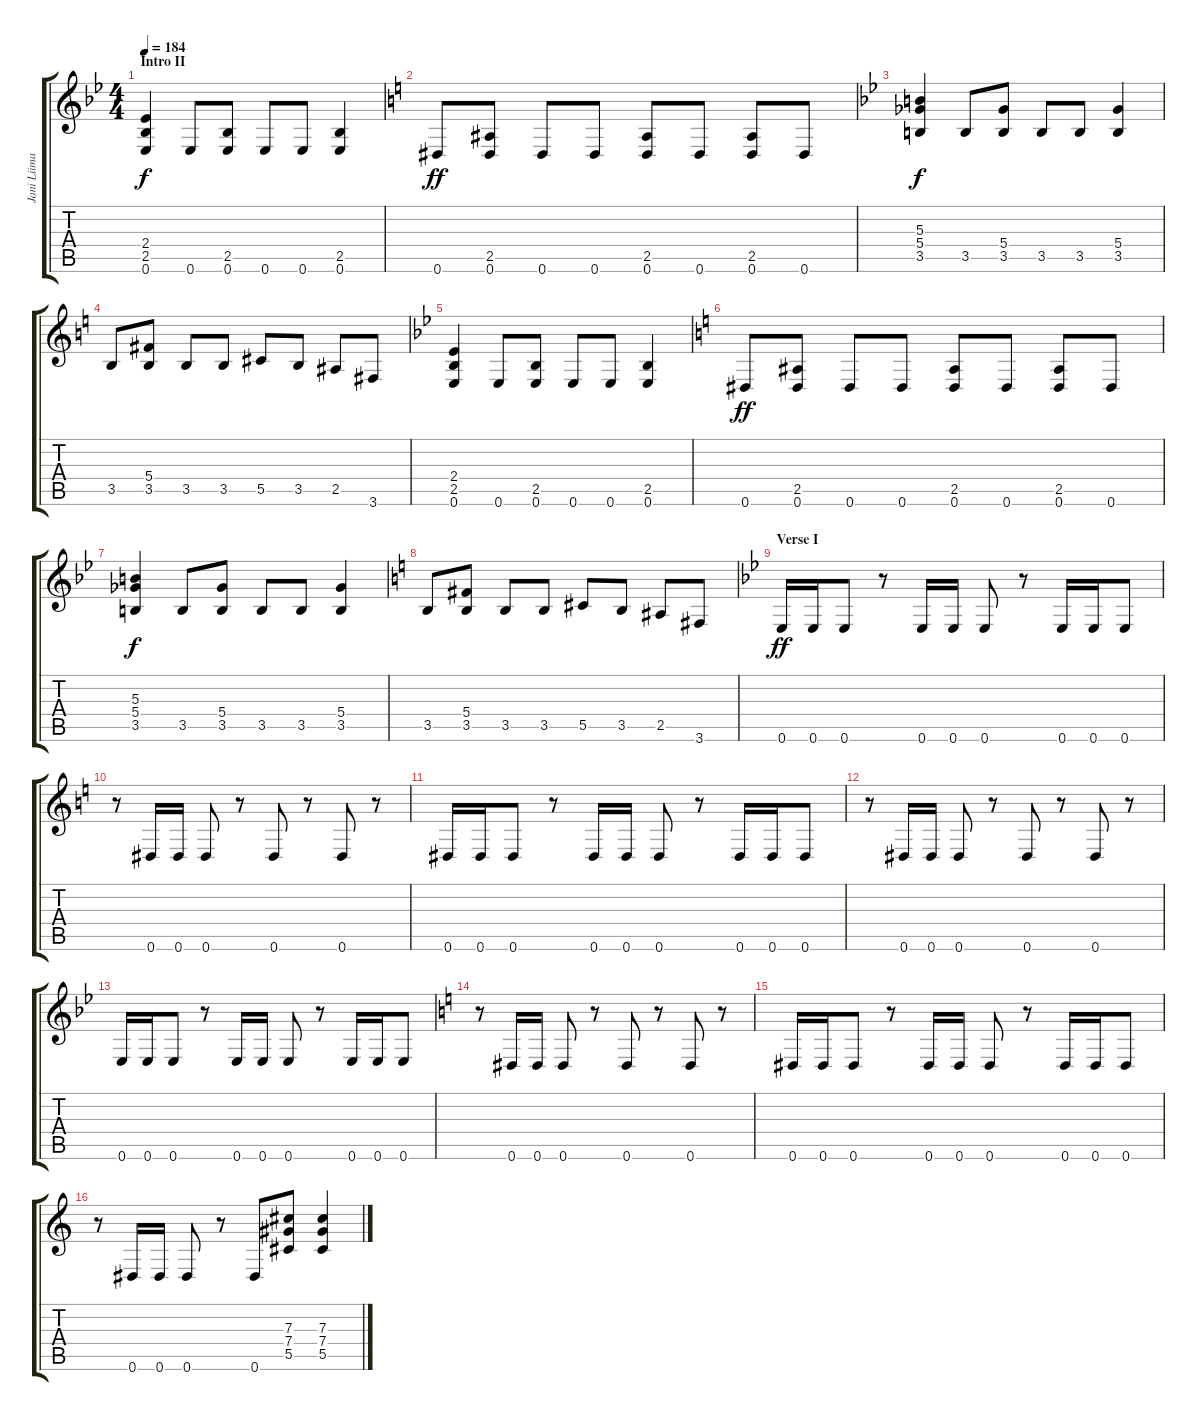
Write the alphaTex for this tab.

\track ("Jani Liimatainen - Guitar I" "Jani Liima") {instrument distortionguitar}
\staff {score tabs}
\tuning (Eb4 Bb3 Gb3 Db3 Ab2 Eb2) {hide}
\ts (4 4)
\section ("" "Intro II")
\tempo 184
\clef g2
\ks gminor
(2.4 2.5 0.6).4{dy f} 0.6.8 (2.5 0.6).8 0.6.8 0.6.8 (2.5 0.6).4 |
\ks c
0.6.8{dy ff} (2.5 0.6).8 0.6.8 0.6.8 (2.5 0.6).8 0.6.8 (2.5 0.6).8 0.6.8 |
\ks gminor
(5.3 5.4 3.5).4{dy f} 3.5.8 (5.4 3.5).8 3.5.8 3.5.8 (5.4 3.5).4 |
\ks c
3.5.8 (5.4 3.5).8 3.5.8 3.5.8 5.5.8 3.5.8 2.5.8 3.6.8 |
\ks gminor
(2.4 2.5 0.6).4 0.6.8 (2.5 0.6).8 0.6.8 0.6.8 (2.5 0.6).4 |
\ks c
0.6.8{dy ff} (2.5 0.6).8 0.6.8 0.6.8 (2.5 0.6).8 0.6.8 (2.5 0.6).8 0.6.8 |
\ks gminor
(5.3 5.4 3.5).4{dy f} 3.5.8 (5.4 3.5).8 3.5.8 3.5.8 (5.4 3.5).4 |
\ks c
3.5.8 (5.4 3.5).8 3.5.8 3.5.8 5.5.8 3.5.8 2.5.8 3.6.8 |
\section ("" "Verse I")
\ks gminor
0.6.16{dy ff} 0.6.16 0.6.8 r.8 0.6.16 0.6.16 0.6.8 r.8 0.6.16 0.6.16 0.6.8 |
\ks c
r.8 0.6.16 0.6.16 0.6.8 r.8 0.6.8 r.8 0.6.8 r.8 |
0.6.16 0.6.16 0.6.8 r.8 0.6.16 0.6.16 0.6.8 r.8 0.6.16 0.6.16 0.6.8 |
r.8 0.6.16 0.6.16 0.6.8 r.8 0.6.8 r.8 0.6.8 r.8 |
\ks gminor
0.6.16 0.6.16 0.6.8 r.8 0.6.16 0.6.16 0.6.8 r.8 0.6.16 0.6.16 0.6.8 |
\ks c
r.8 0.6.16 0.6.16 0.6.8 r.8 0.6.8 r.8 0.6.8 r.8 |
0.6.16 0.6.16 0.6.8 r.8 0.6.16 0.6.16 0.6.8 r.8 0.6.16 0.6.16 0.6.8 |
r.8 0.6.16 0.6.16 0.6.8 r.8 0.6.8 (7.3 7.4 5.5).8 (7.3 7.4 5.5).4
